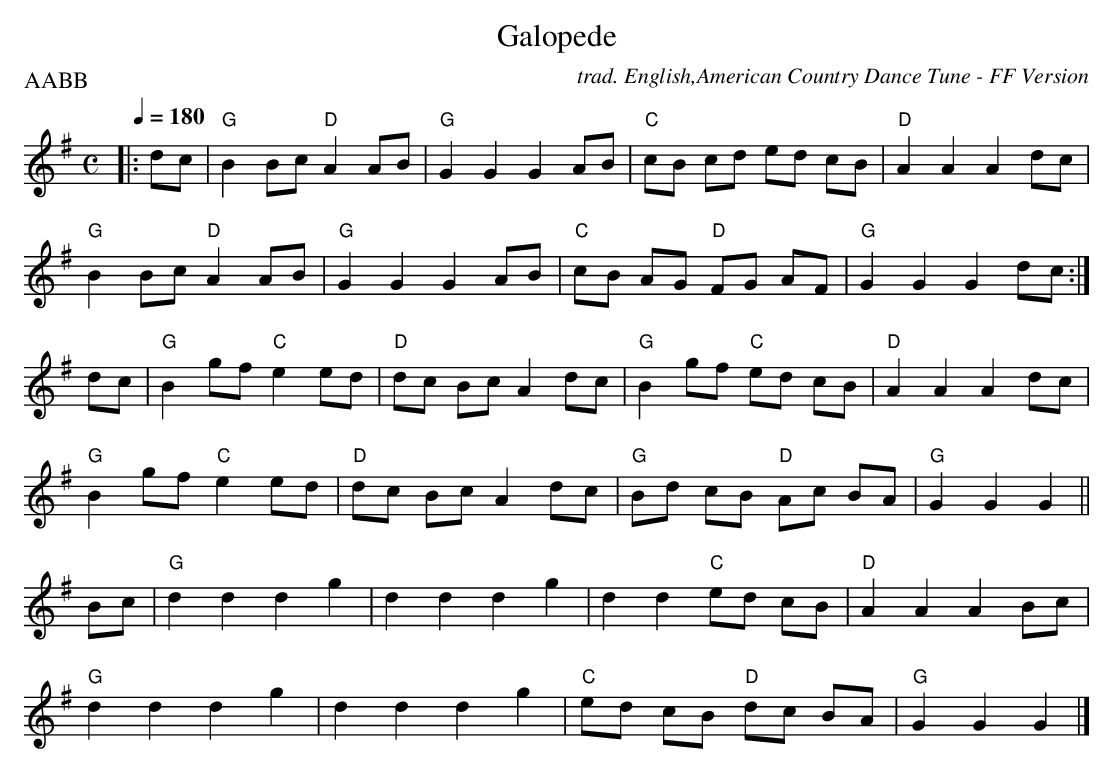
X:1
T:Galopede
O: trad. English,American Country Dance Tune - FF Version
M:C
L:1/8
Q:1/4=180
P: AABB
K:G
|:dc|\
"G"B2 Bc "D"A2 AB|"G"G2G2G2AB|"C"cB cd ed cB|"D"A2A2A2 dc|
"G"B2 Bc "D"A2 AB|"G"G2G2G2AB|"C"cB AG "D"FG AF|"G"G2G2G2 dc:|
dc|\
"G"B2 gf "C"e2 ed|"D"dc Bc A2 dc|"G"B2 gf "C"ed cB|"D"A2A2A2 dc|
"G"B2gf "C"e2 ed|"D"dc Bc A2 dc|"G"Bd cB "D"Ac BA|"G"G2G2G2 ||
Bc|\
"G"d2d2d2g2|d2d2d2g2|d2d2 "C"ed cB|"D"A2A2A2 Bc|
"G"d2d2d2g2|d2d2d2g2|"C"ed cB "D"dc BA|"G"G2G2G2|]
